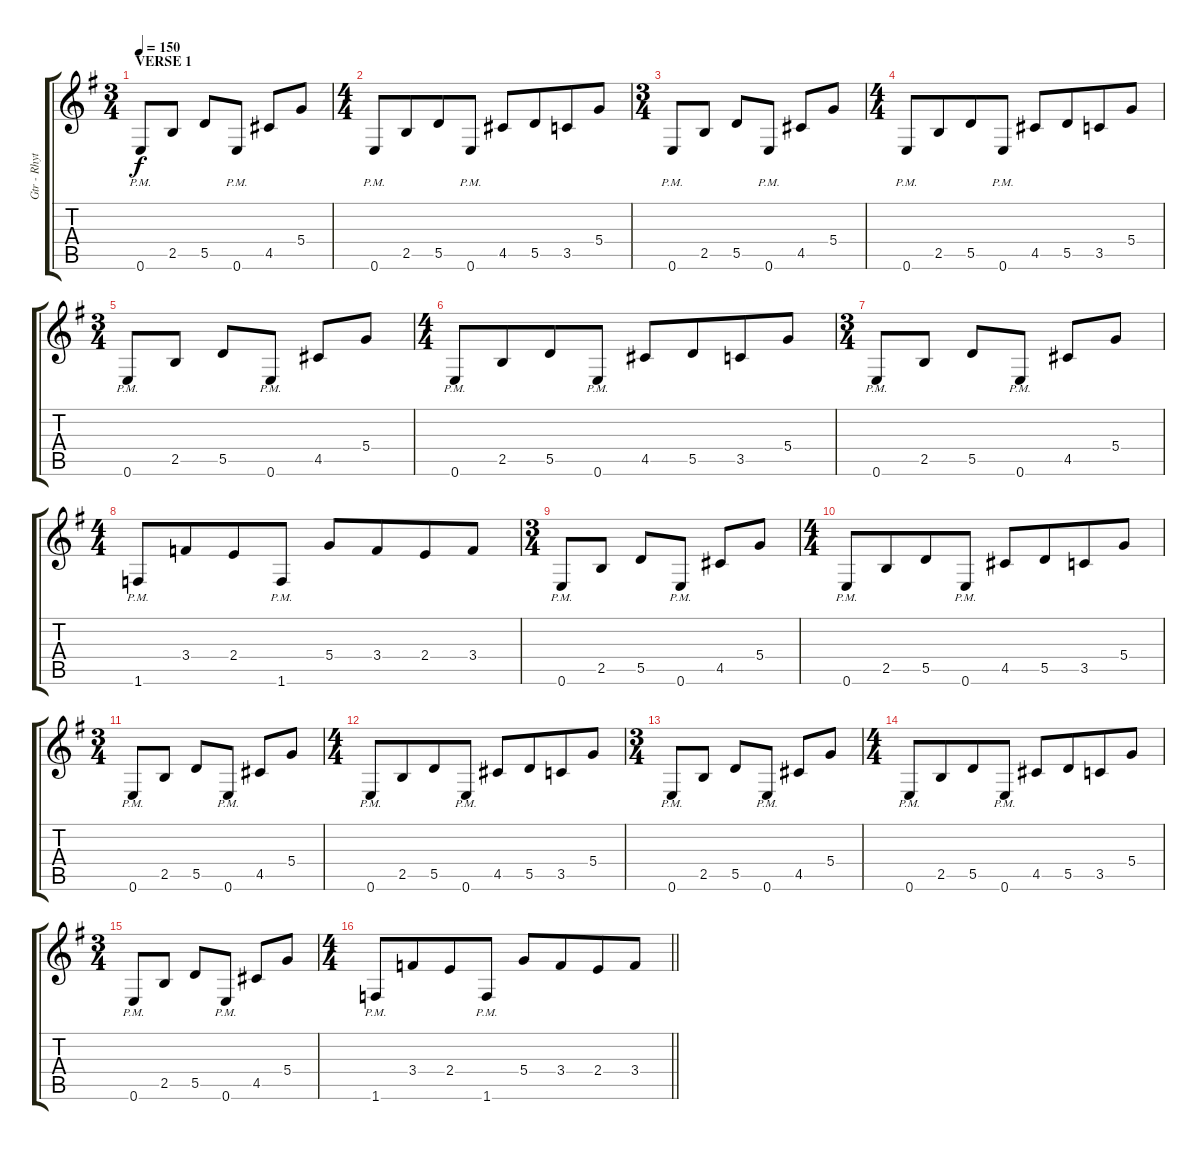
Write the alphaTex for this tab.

\track ("Gtr - Rhythm" "Gtr - Rhyt") {instrument overdrivenguitar}
\staff {score tabs}
\tuning (E4 B3 G3 D3 A2 E2) {hide}
\ts (3 4)
\section ("" "VERSE 1")
\tempo 150
\clef g2
\ks eminor
0.6{pm}.8{dy f} 2.5.8{beam split} 5.5.8 0.6{pm}.8{beam split} 4.5.8 5.4.8 |
\ts (4 4)
0.6{pm}.8 2.5.8{beam merge} 5.5.8 0.6{pm}.8{beam split} 4.5.8 5.5.8{beam merge} 3.5.8 5.4.8 |
\ts (3 4)
0.6{pm}.8 2.5.8{beam split} 5.5.8 0.6{pm}.8{beam split} 4.5.8 5.4.8 |
\ts (4 4)
0.6{pm}.8 2.5.8{beam merge} 5.5.8 0.6{pm}.8{beam split} 4.5.8 5.5.8{beam merge} 3.5.8 5.4.8 |
\ts (3 4)
0.6{pm}.8 2.5.8{beam split} 5.5.8 0.6{pm}.8{beam split} 4.5.8 5.4.8 |
\ts (4 4)
0.6{pm}.8 2.5.8{beam merge} 5.5.8 0.6{pm}.8{beam split} 4.5.8 5.5.8{beam merge} 3.5.8 5.4.8 |
\ts (3 4)
0.6{pm}.8 2.5.8 5.5.8 0.6{pm}.8{beam split} 4.5.8 5.4.8 |
\ts (4 4)
1.6{pm}.8 3.4.8{beam merge} 2.4.8 1.6{pm}.8{beam split} 5.4.8 3.4.8{beam merge} 2.4.8 3.4.8 |
\ts (3 4)
0.6{pm}.8 2.5.8{beam split} 5.5.8 0.6{pm}.8{beam split} 4.5.8 5.4.8 |
\ts (4 4)
0.6{pm}.8 2.5.8{beam merge} 5.5.8 0.6{pm}.8{beam split} 4.5.8 5.5.8{beam merge} 3.5.8 5.4.8 |
\ts (3 4)
0.6{pm}.8 2.5.8{beam split} 5.5.8 0.6{pm}.8{beam split} 4.5.8 5.4.8 |
\ts (4 4)
0.6{pm}.8 2.5.8{beam merge} 5.5.8 0.6{pm}.8{beam split} 4.5.8 5.5.8{beam merge} 3.5.8 5.4.8 |
\ts (3 4)
0.6{pm}.8 2.5.8{beam split} 5.5.8 0.6{pm}.8{beam split} 4.5.8 5.4.8 |
\ts (4 4)
0.6{pm}.8 2.5.8{beam merge} 5.5.8 0.6{pm}.8{beam split} 4.5.8 5.5.8{beam merge} 3.5.8 5.4.8 |
\ts (3 4)
0.6{pm}.8 2.5.8 5.5.8 0.6{pm}.8{beam split} 4.5.8 5.4.8 |
\ts (4 4)
\barLineRight lightlight
1.6{pm}.8 3.4.8{beam merge} 2.4.8 1.6{pm}.8{beam split} 5.4.8 3.4.8{beam merge} 2.4.8 3.4.8
